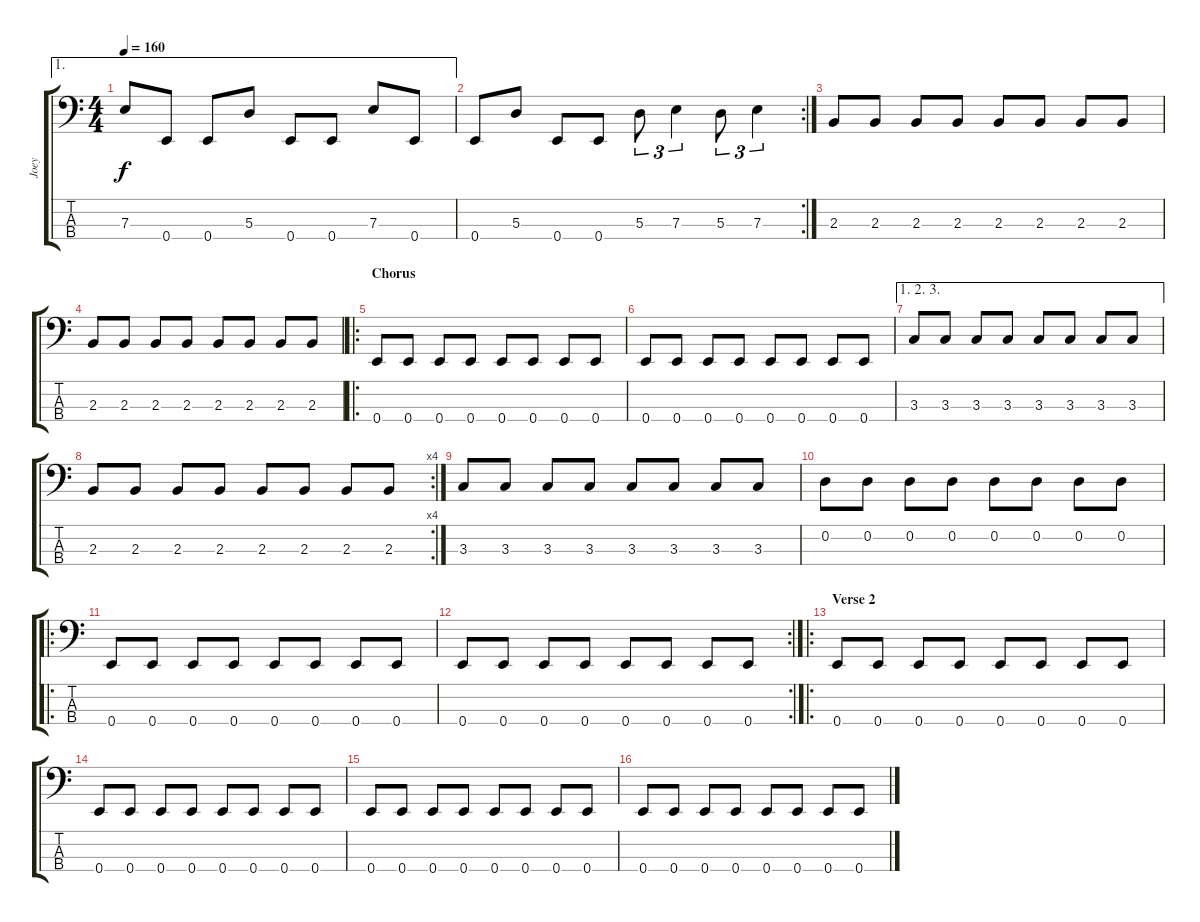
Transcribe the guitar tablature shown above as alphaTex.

\track ("Joey" "Joey") {instrument electricbasspick}
\staff {score tabs}
\tuning (G2 D2 A1 E1) {hide}
\ae 1
\ts (4 4)
\tempo 160
\clef f4
\ks c
7.3.8{dy f} 0.4.8 0.4.8 5.3.8 0.4.8 0.4.8 7.3.8 0.4.8 |
\rc 2
0.4.8 5.3.8 0.4.8 0.4.8 5.3.8{tu (3 2)} 7.3.4{tu (3 2)} 5.3.8{tu (3 2)} 7.3.4{tu (3 2)} |
2.3.8 2.3.8 2.3.8 2.3.8 2.3.8 2.3.8 2.3.8 2.3.8 |
2.3.8 2.3.8 2.3.8 2.3.8 2.3.8 2.3.8 2.3.8 2.3.8 |
\ro
\section ("" "Chorus")
0.4.8 0.4.8 0.4.8 0.4.8 0.4.8 0.4.8 0.4.8 0.4.8 |
0.4.8 0.4.8 0.4.8 0.4.8 0.4.8 0.4.8 0.4.8 0.4.8 |
\ae (1 2 3)
3.3.8 3.3.8 3.3.8 3.3.8 3.3.8 3.3.8 3.3.8 3.3.8 |
\rc 4
2.3.8 2.3.8 2.3.8 2.3.8 2.3.8 2.3.8 2.3.8 2.3.8 |
3.3.8 3.3.8 3.3.8 3.3.8 3.3.8 3.3.8 3.3.8 3.3.8 |
0.2.8 0.2.8 0.2.8 0.2.8 0.2.8 0.2.8 0.2.8 0.2.8 |
\ro
0.4.8 0.4.8 0.4.8 0.4.8 0.4.8 0.4.8 0.4.8 0.4.8 |
\rc 2
0.4.8 0.4.8 0.4.8 0.4.8 0.4.8 0.4.8 0.4.8 0.4.8 |
\ro
\section ("" "Verse 2")
0.4.8 0.4.8 0.4.8 0.4.8 0.4.8 0.4.8 0.4.8 0.4.8 |
0.4.8 0.4.8 0.4.8 0.4.8 0.4.8 0.4.8 0.4.8 0.4.8 |
0.4.8 0.4.8 0.4.8 0.4.8 0.4.8 0.4.8 0.4.8 0.4.8 |
0.4.8 0.4.8 0.4.8 0.4.8 0.4.8 0.4.8 0.4.8 0.4.8
